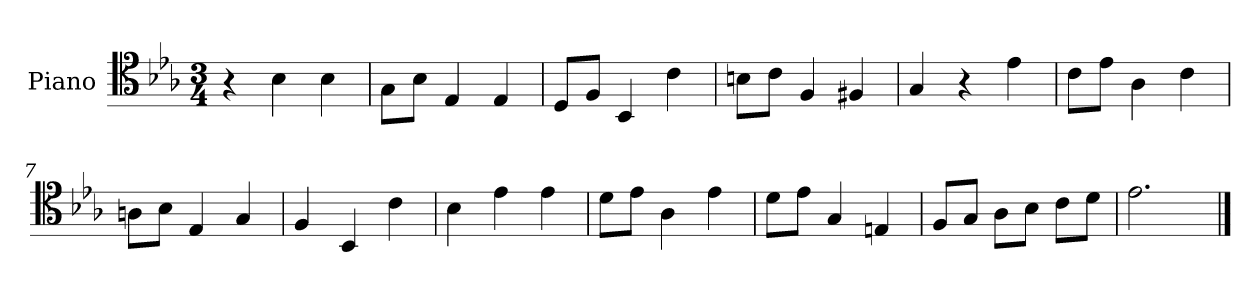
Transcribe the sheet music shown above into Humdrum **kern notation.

**kern
*part1
*staff1
*I"Piano
*I'Pno.
*clefC4
*k[b-e-a-]
*M3/4
=1
4r
4B-\
4B-\
=2
8G\L
8B-\J
4E-/
4E-/
=3
8D/L
8F/J
4BB-/
4c\
=4
8Bn\L
8c\J
4F/
4F#X/
=5
4G/
4r
4e-\
=6
8c\L
8e-\J
4A-\
4c\
=7
8An\L
8B-\J
4E-/
4G/
=8
4F/
4BB-/
4c\
=9
4B-\
4e-\
4e-\
=10
8d\L
8e-\J
4A-\
4e-\
=11
8d\L
8e-\J
4G/
4En/
!!LO:LB:g=z
=12
8F/L
8G/J
8A-\L
8B-\J
8c\L
8d\J
=13
2.e-\
==
*-
